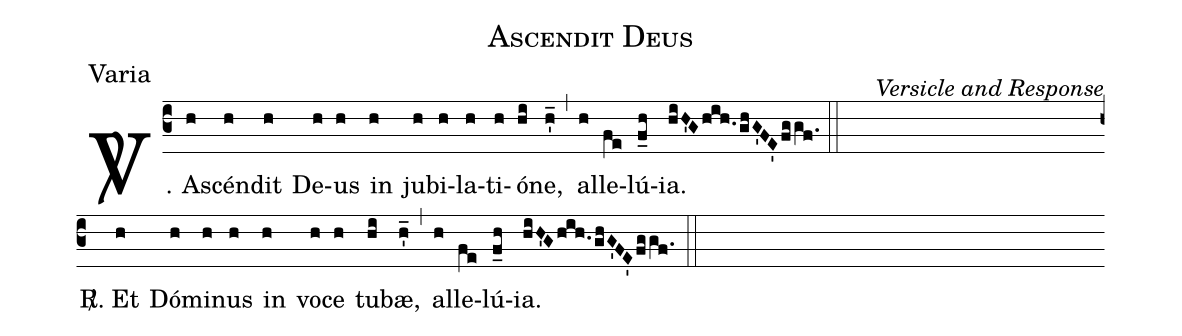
name:Ascendit Deus;
office-part:Varia;
commentary:Versicle and Response;
%%
(c3)<v>\Vbar</v>. {A}(h)scén(h)dit(h) De(h)us(h) in(h) ju(h)bi(h)la(h)ti(h)ó(hi)ne,(h'_) (,) al(h)le(fe)lú(f_h)ia.(hiH'G/hih.ghG'FE'fg/gf.) (::Z)
<v>\Rbar</v>. Et(h) Dó(h)mi(h)nus(h) in(h) vo(h)ce(h) tu(hi)bæ,(h'_) (,) al(h)le(fe)lú(f_h)ia.(hiH'G/hih./ghG'FE'fg/gf.) (::)
